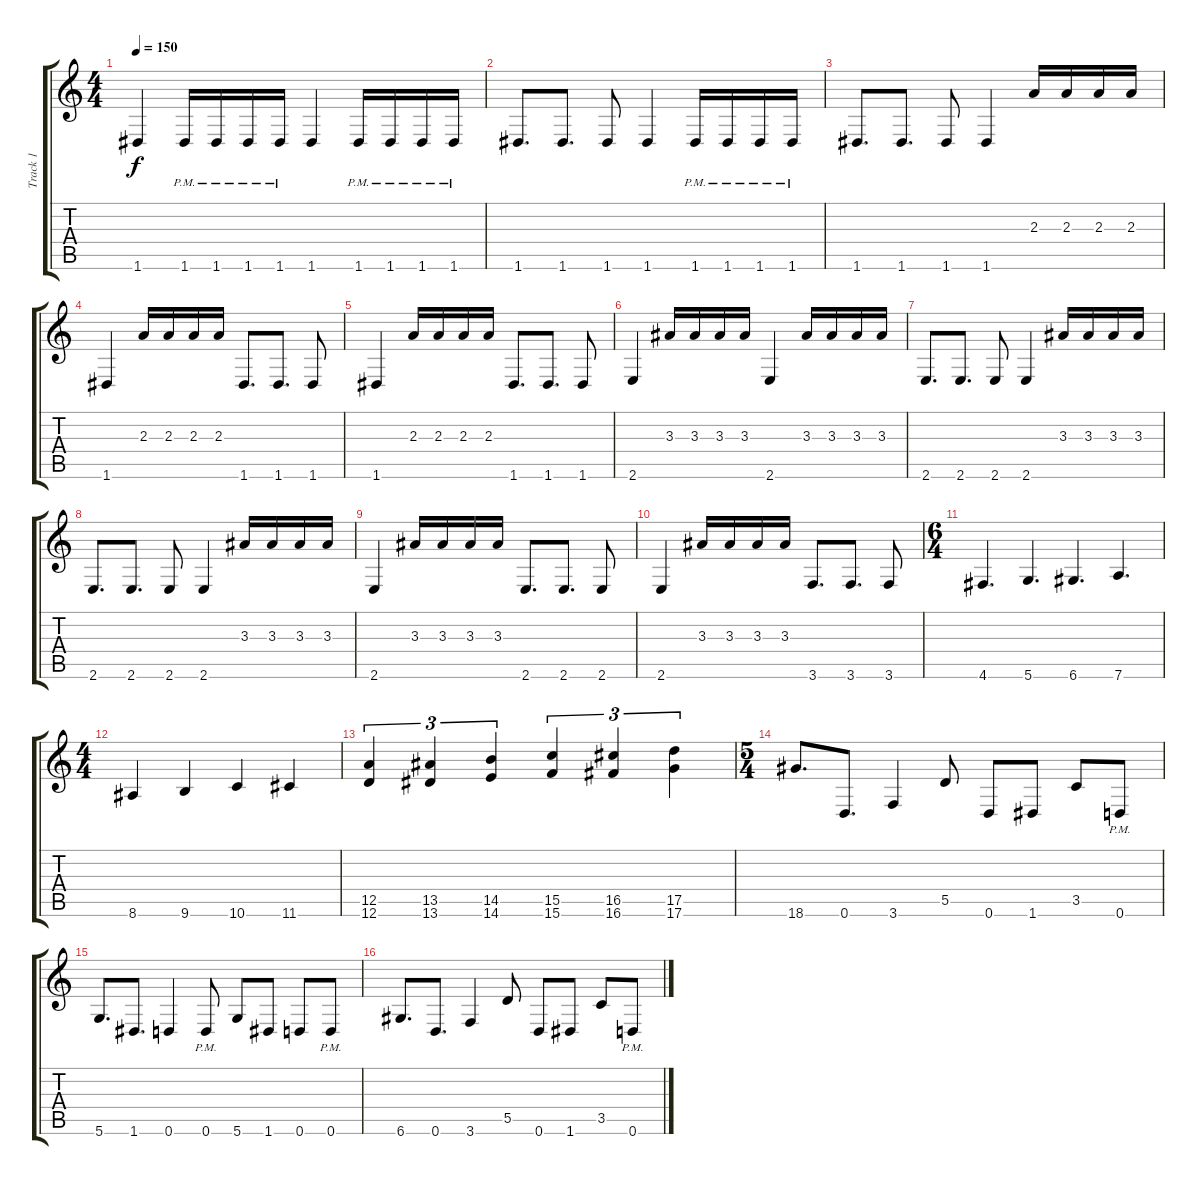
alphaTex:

\track ("Track 1" "Track 1") {instrument distortionguitar}
\staff {score tabs}
\tuning (E4 B3 G3 D3 A2 D2) {hide}
\ts (4 4)
\tempo 150
\clef g2
\ks c
1.6.4{dy f} 1.6{pm}.16 1.6{pm}.16 1.6{pm}.16 1.6{pm}.16 1.6.4 1.6{pm}.16 1.6{pm}.16 1.6{pm}.16 1.6{pm}.16 |
1.6.8{d} 1.6.8{d} 1.6.8 1.6.4 1.6{pm}.16 1.6{pm}.16 1.6{pm}.16 1.6{pm}.16 |
1.6.8{d} 1.6.8{d} 1.6.8 1.6.4 2.3.16 2.3.16 2.3.16 2.3.16 |
1.6.4 2.3.16 2.3.16 2.3.16 2.3.16 1.6.8{d} 1.6.8{d} 1.6.8 |
1.6.4 2.3.16 2.3.16 2.3.16 2.3.16 1.6.8{d} 1.6.8{d} 1.6.8 |
2.6.4 3.3.16 3.3.16 3.3.16 3.3.16 2.6.4 3.3.16 3.3.16 3.3.16 3.3.16 |
2.6.8{d} 2.6.8{d} 2.6.8 2.6.4 3.3.16 3.3.16 3.3.16 3.3.16 |
2.6.8{d} 2.6.8{d} 2.6.8 2.6.4 3.3.16 3.3.16 3.3.16 3.3.16 |
2.6.4 3.3.16 3.3.16 3.3.16 3.3.16 2.6.8{d} 2.6.8{d} 2.6.8 |
2.6.4 3.3.16 3.3.16 3.3.16 3.3.16 3.6.8{d} 3.6.8{d} 3.6.8 |
\ts (6 4)
4.6.4{d} 5.6.4{d} 6.6.4{d} 7.6.4{d} |
\ts (4 4)
8.6.4 9.6.4 10.6.4 11.6.4 |
(12.5 12.6).4{tu (3 2)} (13.5 13.6).4{tu (3 2)} (14.5 14.6).4{tu (3 2)} (15.5 15.6).4{tu (3 2)} (16.5 16.6).4{tu (3 2)} (17.5 17.6).4{tu (3 2)} |
\ts (5 4)
18.6.8{d} 0.6.8{d} 3.6.4 5.5.8 0.6.8 1.6.8 3.5.8 0.6{pm}.8 |
5.6.8{d} 1.6.8{d} 0.6.4 0.6{pm}.8 5.6.8 1.6.8 0.6.8 0.6{pm}.8 |
6.6.8{d} 0.6.8{d} 3.6.4 5.5.8 0.6.8 1.6.8 3.5.8 0.6{pm}.8
